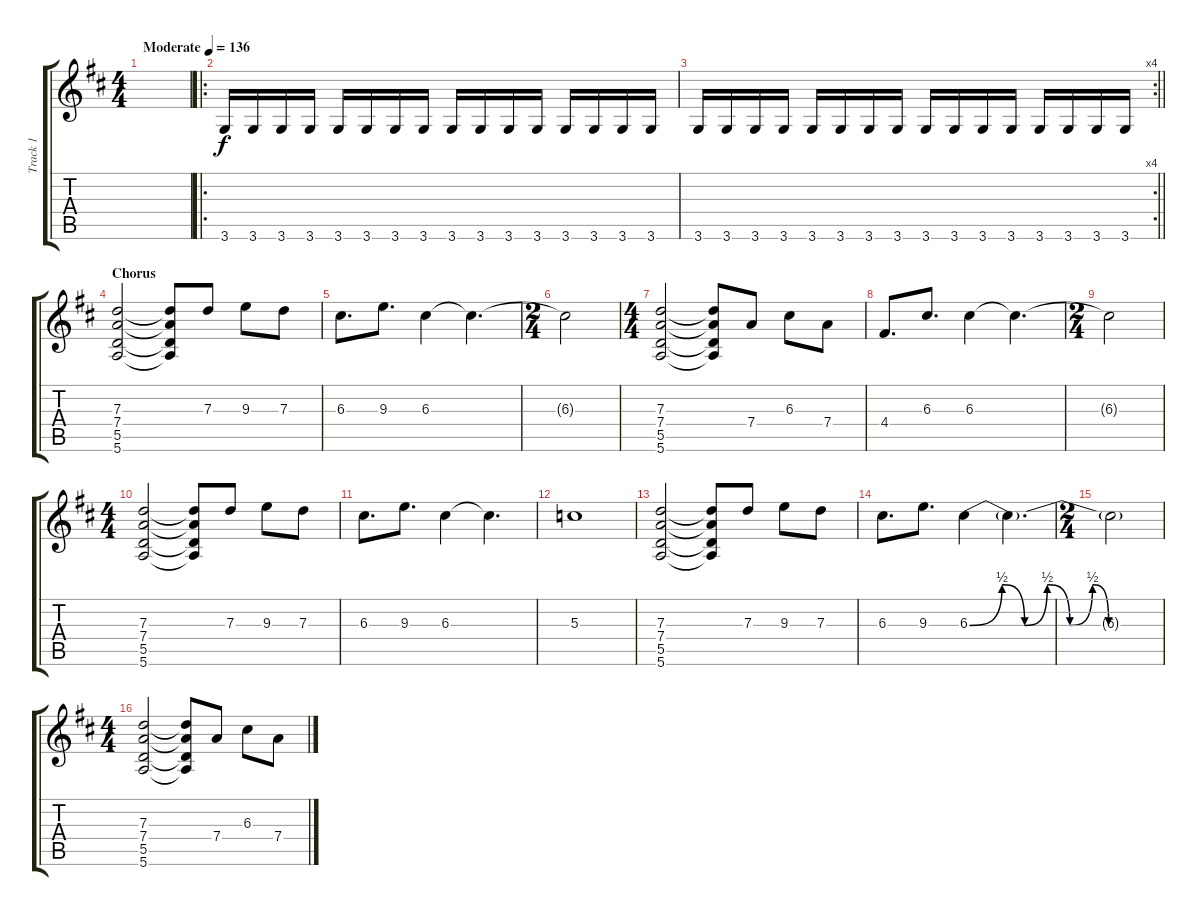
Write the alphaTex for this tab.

\track ("Track 1" "Track 1") {instrument distortionguitar}
\staff {score tabs}
\tuning (E4 B3 G3 D3 A2 E2) {hide}
\ts (4 4)
\tempo (136 "Moderate")
\clef g2
\ks d
|
\ro
3.6.16 3.6.16 3.6.16 3.6.16 3.6.16 3.6.16 3.6.16 3.6.16 3.6.16 3.6.16 3.6.16 3.6.16 3.6.16 3.6.16 3.6.16 3.6.16 |
\rc 4
\barLineRight lightlight
3.6.16 3.6.16 3.6.16 3.6.16 3.6.16 3.6.16 3.6.16 3.6.16 3.6.16 3.6.16 3.6.16 3.6.16 3.6.16 3.6.16 3.6.16 3.6.16 |
\section ("" "Chorus")
(7.3 7.4 5.5 5.6).2 (7.3{t} 7.4{t} 5.5{t} 5.6{t}).8 7.3.8 9.3.8 7.3.8 |
6.3.8{d} 9.3.8{d} 6.3.4 6.3{t}.4{d} |
\ts (2 4)
6.3{t}.2 |
\ts (4 4)
(7.3 7.4 5.5 5.6).2 (7.3{t} 7.4{t} 5.5{t} 5.6{t}).8 7.4.8 6.3.8 7.4.8 |
4.4.8{d} 6.3.8{d} 6.3.4 6.3{t}.4{d} |
\ts (2 4)
6.3{t}.2 |
\ts (4 4)
(7.3 7.4 5.5 5.6).2 (7.3{t} 7.4{t} 5.5{t} 5.6{t}).8 7.3.8 9.3.8 7.3.8 |
6.3.8{d} 9.3.8{d} 6.3.4 6.3{t}.4{d} |
5.3.1 |
(7.3 7.4 5.5 5.6).2 (7.3{t} 7.4{t} 5.5{t} 5.6{t}).8 7.3.8 9.3.8 7.3.8 |
6.3.8{d} 9.3.8{d} 6.3{be (custom 0 0 10 2 17 0 24 2 31 0 38 2 43 0 60 0)}.4 6.3{t}.4{d} |
\ts (2 4)
6.3{t}.2 |
\ts (4 4)
(7.3 7.4 5.5 5.6).2 (7.3{t} 7.4{t} 5.5{t} 5.6{t}).8 7.4.8 6.3.8 7.4.8
